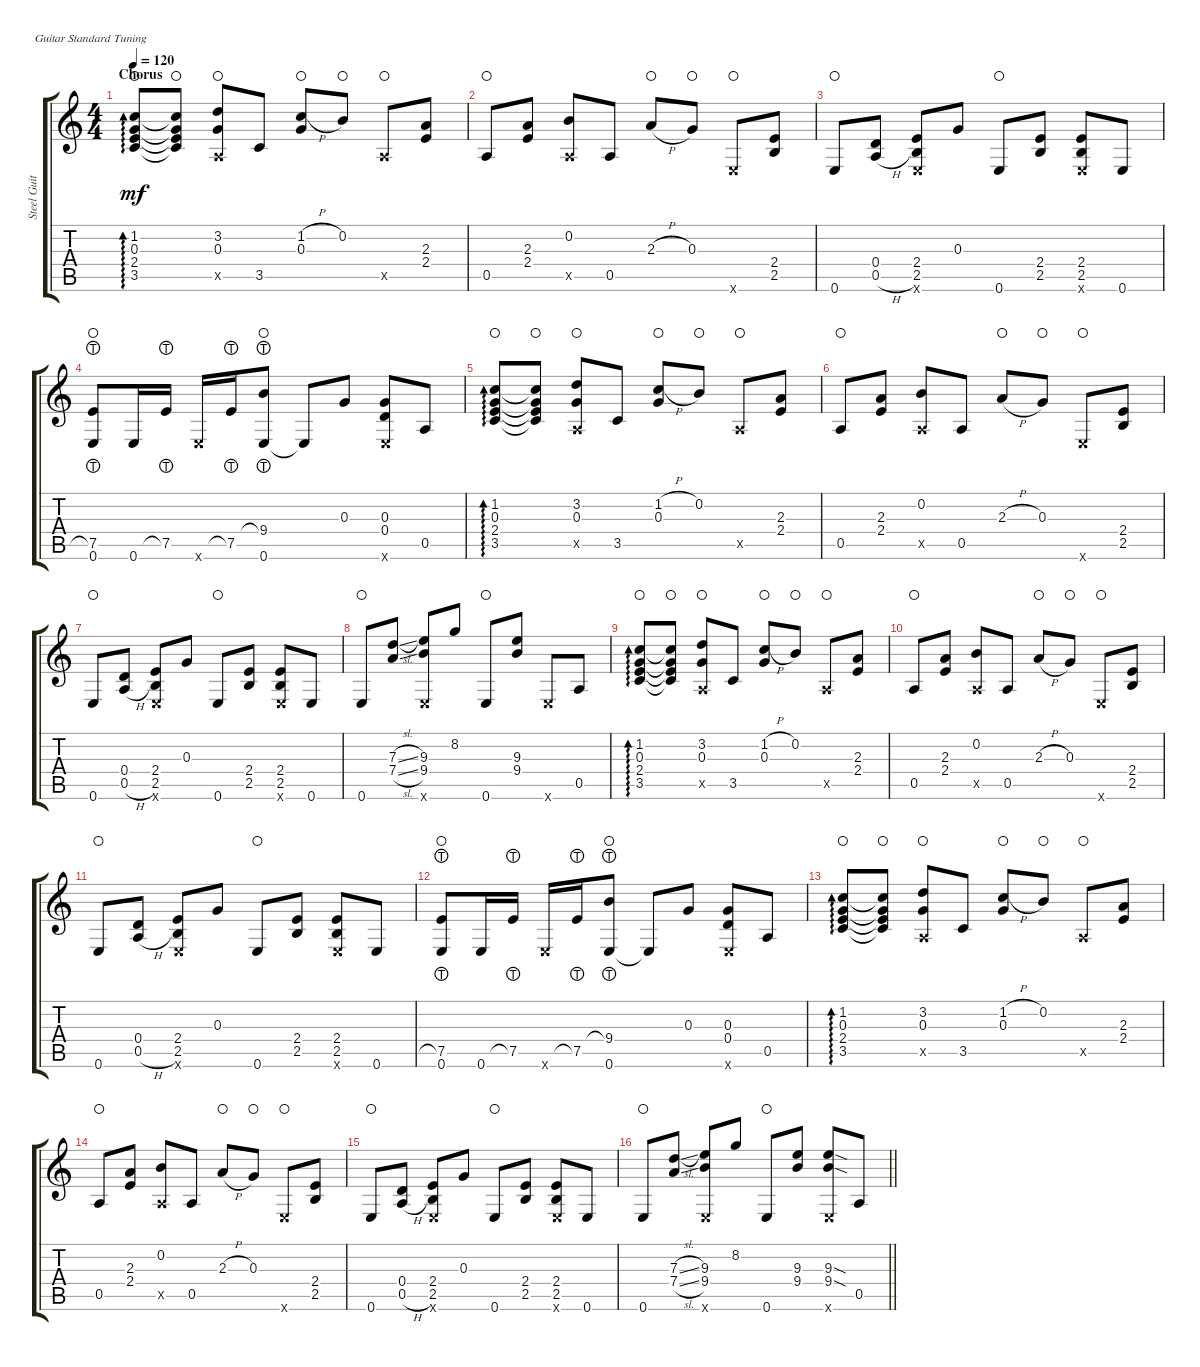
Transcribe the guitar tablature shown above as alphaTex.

\defaultSystemsLayout 4
\bracketExtendMode groupsimilarinstruments
\otherSystemsTrackNameOrientation horizontal
\track ("Steel Guitar" "Steel Guit") {instrument acousticguitarsteel}
\staff {score tabs}
\tuning (E4 B3 G3 D3 A2 E2)
\ts (4 4)
\section ("" "Chorus")
\tempo 120
\clef g2
\scale
0.995314
\ks c
(3.5 2.4 0.3 1.2).8{ad 0 dy mf waho beam Up} (3.5{t} 2.4{t} 0.3{t} 1.2{t}).8{waho beam Up} (0.5{x} 3.2 0.3).8{waho beam Up} 3.5.8{beam Up} (0.3 1.2{h}).8{waho beam Up} 0.2.8{waho beam Up} 0.5{x}.8{waho beam Up} (2.4 2.3).8{beam Up} |
\scale
0.995314 0.5.8{waho beam Up} (2.4 2.3).8{beam Up} (0.2 0.5{x}).8{beam Up} 0.5.8{beam Up} 2.3{h}.8{waho beam Up} 0.3.8{waho beam Up} 0.6{x}.8{waho beam Up} (2.5 2.4).8{beam Up} |
0.6.8{waho beam Up} (0.5{h} 0.4).8{beam Up} (2.4 2.5 0.6{x}).8{beam Up} 0.3.8{beam Up} 0.6.8{waho beam Up} (2.5 2.4).8{beam Up} (2.5 2.4 0.6{x}).8{beam Up} 0.6.8{beam Up} |
(0.6 7.5{lht}).8{waho beam Up} 0.6.16{beam Up} 7.5{lht}.16{beam Up} 0.6{x}.16{beam Up} 7.5{lht}.16{beam Up} (9.4{lht} 0.6).8{waho beam Up} 0.6{t}.8{beam Up} 0.3.8{beam Up} (0.3 0.4 0.6{x}).8{beam Up} 0.5.8{beam Up} |
(3.5 2.4 0.3 1.2).8{ad 0 waho beam Up} (3.5{t} 2.4{t} 0.3{t} 1.2{t}).8{waho beam Up} (0.5{x} 3.2 0.3).8{waho beam Up} 3.5.8{beam Up} (0.3 1.2{h}).8{waho beam Up} 0.2.8{waho beam Up} 0.5{x}.8{waho beam Up} (2.4 2.3).8{beam Up} |
0.5.8{waho beam Up} (2.4 2.3).8{beam Up} (0.2 0.5{x}).8{beam Up} 0.5.8{beam Up} 2.3{h}.8{waho beam Up} 0.3.8{waho beam Up} 0.6{x}.8{waho beam Up} (2.5 2.4).8{beam Up} |
0.6.8{waho beam Up} (0.5{h} 0.4).8{beam Up} (2.4 2.5 0.6{x}).8{beam Up} 0.3.8{beam Up} 0.6.8{waho beam Up} (2.5 2.4).8{beam Up} (2.5 2.4 0.6{x}).8{beam Up} 0.6.8{beam Up} |
0.6.8{waho beam Up} (7.4{sl} 7.3{sl}).8{beam Up} (9.4 9.3 0.6{x}).8{beam Up} 8.2.8{beam Up} 0.6.8{waho beam Up} (9.4 9.3).8{beam Up} 0.6{x}.8{beam Up} 0.5.8{beam Up} |
(3.5 2.4 0.3 1.2).8{ad 0 waho beam Up} (3.5{t} 2.4{t} 0.3{t} 1.2{t}).8{waho beam Up} (0.5{x} 3.2 0.3).8{waho beam Up} 3.5.8{beam Up} (0.3 1.2{h}).8{waho beam Up} 0.2.8{waho beam Up} 0.5{x}.8{waho beam Up} (2.4 2.3).8{beam Up} |
0.5.8{waho beam Up} (2.4 2.3).8{beam Up} (0.2 0.5{x}).8{beam Up} 0.5.8{beam Up} 2.3{h}.8{waho beam Up} 0.3.8{waho beam Up} 0.6{x}.8{waho beam Up} (2.5 2.4).8{beam Up} |
0.6.8{waho beam Up} (0.5{h} 0.4).8{beam Up} (2.4 2.5 0.6{x}).8{beam Up} 0.3.8{beam Up} 0.6.8{waho beam Up} (2.5 2.4).8{beam Up} (2.5 2.4 0.6{x}).8{beam Up} 0.6.8{beam Up} |
(0.6 7.5{lht}).8{waho beam Up} 0.6.16{beam Up} 7.5{lht}.16{beam Up} 0.6{x}.16{beam Up} 7.5{lht}.16{beam Up} (9.4{lht} 0.6).8{waho beam Up} 0.6{t}.8{beam Up} 0.3.8{beam Up} (0.3 0.4 0.6{x}).8{beam Up} 0.5.8{beam Up} |
(3.5 2.4 0.3 1.2).8{ad 0 waho beam Up} (3.5{t} 2.4{t} 0.3{t} 1.2{t}).8{waho beam Up} (0.5{x} 3.2 0.3).8{waho beam Up} 3.5.8{beam Up} (0.3 1.2{h}).8{waho beam Up} 0.2.8{waho beam Up} 0.5{x}.8{waho beam Up} (2.4 2.3).8{beam Up} |
0.5.8{waho beam Up} (2.4 2.3).8{beam Up} (0.2 0.5{x}).8{beam Up} 0.5.8{beam Up} 2.3{h}.8{waho beam Up} 0.3.8{waho beam Up} 0.6{x}.8{waho beam Up} (2.5 2.4).8{beam Up} |
\scale
0.995314 0.6.8{waho beam Up} (0.5{h} 0.4).8{beam Up} (2.4 2.5 0.6{x}).8{beam Up} 0.3.8{beam Up} 0.6.8{waho beam Up} (2.5 2.4).8{beam Up} (2.5 2.4 0.6{x}).8{beam Up} 0.6.8{beam Up} |
\scale
1.00937
\barLineRight lightlight
0.6.8{waho beam Up} (7.4{sl} 7.3{sl}).8{beam Up} (9.4 9.3 0.6{x}).8{beam Up} 8.2.8{beam Up} 0.6.8{waho beam Up} (9.4 9.3).8{beam Up} (0.6{x} 9.4{sod} 9.3{sod}).8{beam Up} 0.5.8{beam Up}
